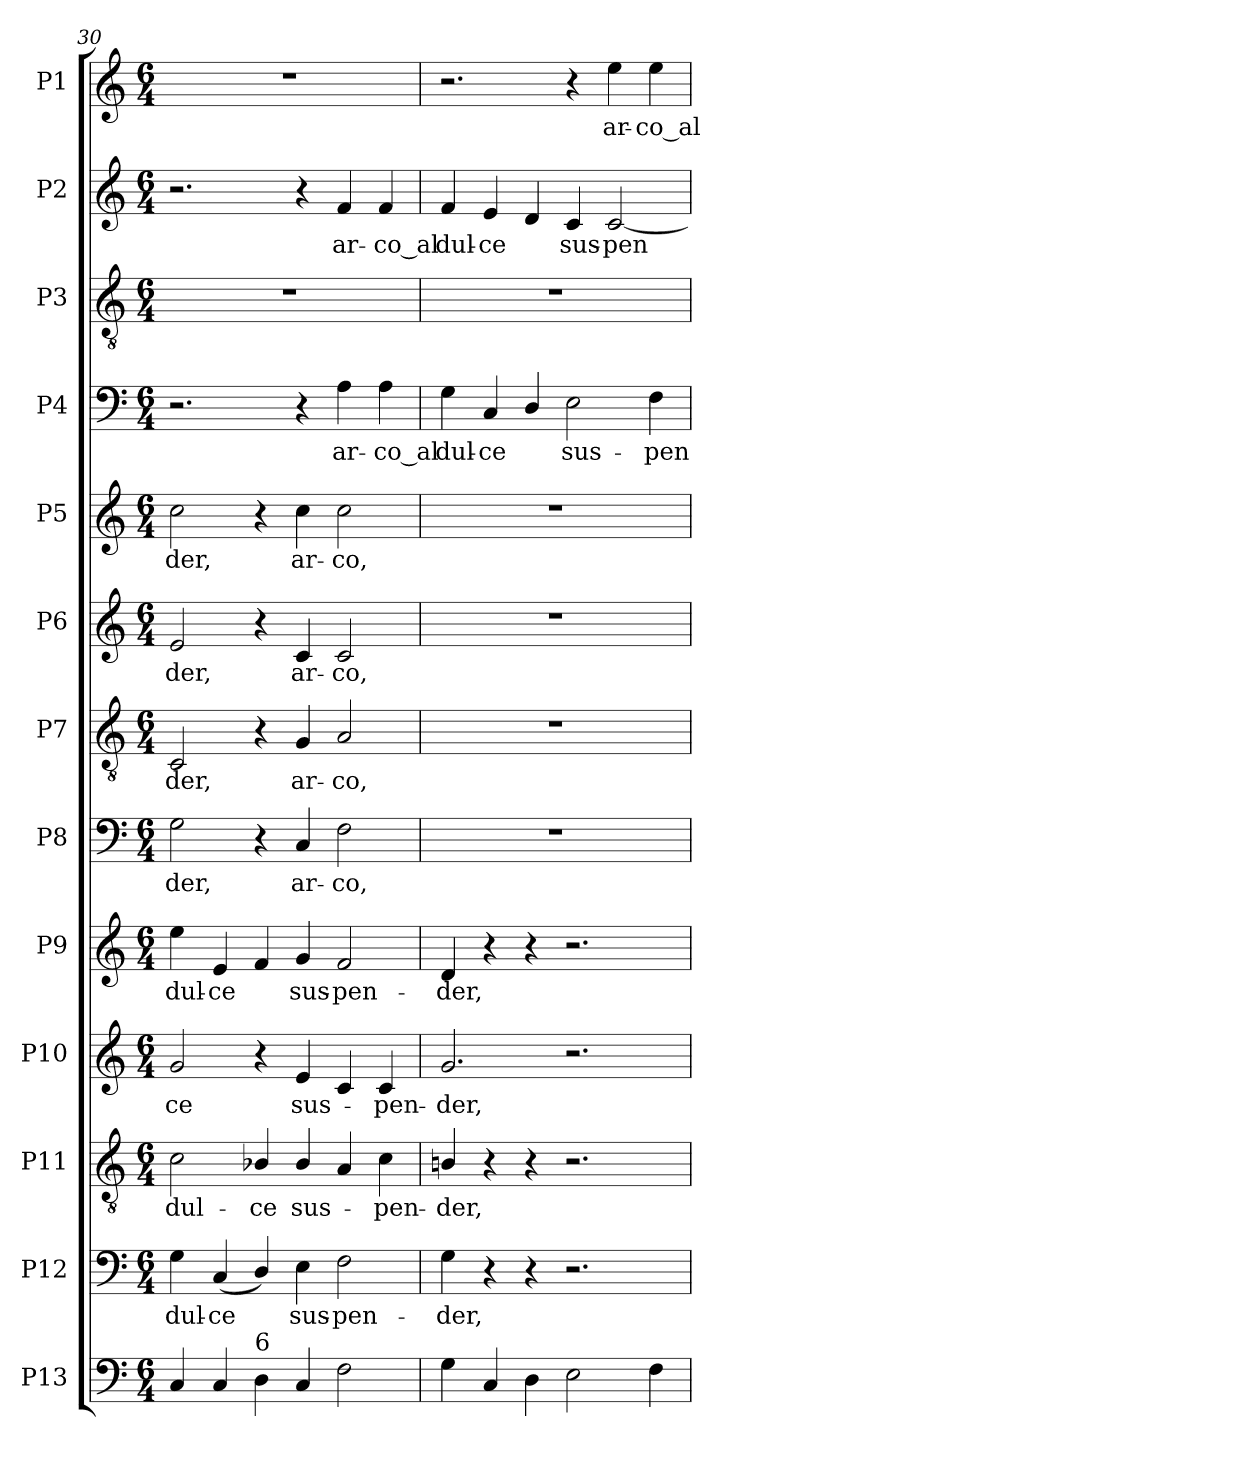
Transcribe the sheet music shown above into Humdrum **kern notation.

**kern	**kern	**text	**kern	**text	**kern	**text	**kern	**text	**kern	**text	**kern	**text	**kern	**text	**kern	**text	**kern	**text	**kern	**kern	**text	**kern	**text
*part13	*part12	*part12	*part11	*part11	*part10	*part10	*part9	*part9	*part8	*part8	*part7	*part7	*part6	*part6	*part5	*part5	*part4	*part4	*part3	*part2	*part2	*part1	*part1
*staff13	*staff12	*staff12	*staff11	*staff11	*staff10	*staff10	*staff9	*staff9	*staff8	*staff8	*staff7	*staff7	*staff6	*staff6	*staff5	*staff5	*staff4	*staff4	*staff3	*staff2	*staff2	*staff1	*staff1
*I"P13	*I"P12	*	*I"P11	*	*I"P10	*	*I"P9	*	*I"P8	*	*I"P7	*	*I"P6	*	*I"P5	*	*I"P4	*	*I"P3	*I"P2	*	*I"P1	*
*clefF4	*clefF4	*	*clefGv2	*	*clefG2	*	*clefG2	*	*clefF4	*	*clefGv2	*	*clefG2	*	*clefG2	*	*clefF4	*	*clefGv2	*clefG2	*	*clefG2	*
*	*	*	*ITrd7c12	*	*	*	*	*	*	*	*ITrd7c12	*	*	*	*	*	*	*	*ITrd7c12	*	*	*	*
*k[]	*k[]	*	*k[]	*	*k[]	*	*k[]	*	*k[]	*	*k[]	*	*k[]	*	*k[]	*	*k[]	*	*k[]	*k[]	*	*k[]	*
*C:	*C:	*	*C:	*	*C:	*	*C:	*	*C:	*	*C:	*	*C:	*	*C:	*	*C:	*	*C:	*C:	*	*C:	*
*M6/4	*M6/4	*	*M6/4	*	*M6/4	*	*M6/4	*	*M6/4	*	*M6/4	*	*M6/4	*	*M6/4	*	*M6/4	*	*M6/4	*M6/4	*	*M6/4	*
=30	=30	=30	=30	=30	=30	=30	=30	=30	=30	=30	=30	=30	=30	=30	=30	=30	=30	=30	=30	=30	=30	=30	=30
!	!	!LO:LY:b:color=#000000	!	!	!	!	!	!	!	!	!	!	!	!	!	!	!	!	!	!	!	!	!
!	!	!	!	!LO:LY:b:color=#000000	!	!	!	!	!	!	!	!	!	!	!	!	!	!	!	!	!	!	!
!	!	!	!	!	!	!LO:LY:b:color=#000000	!	!	!	!	!	!	!	!	!	!	!	!	!	!	!	!	!
!	!	!	!	!	!	!	!	!LO:LY:b:color=#000000	!	!	!	!	!	!	!	!	!	!	!	!	!	!	!
!	!	!	!	!	!	!	!	!	!	!LO:LY:b:color=#000000	!	!	!	!	!	!	!	!	!	!	!	!	!
!	!	!	!	!	!	!	!	!	!	!	!	!LO:LY:b:color=#000000	!	!	!	!	!	!	!	!	!	!	!
!	!	!	!	!	!	!	!	!	!	!	!	!	!	!LO:LY:b:color=#000000	!	!	!	!	!	!	!	!	!
!	!	!	!	!	!	!	!	!	!	!	!	!	!	!	!	!LO:LY:b:color=#000000	!	!	!LO:N:vis=1	!	!	!LO:N:vis=1	!
4Ci/	4Gi\	dul-	2Ci\	dul-	2gi/	-ce	4eei\	dul-	2Gi\	-der,	2CCi/	-der,	2ei/	-der,	2cci\	-der,	2.r	.	1.r	2.r	.	1.r	.
!	!	!LO:LY:b:color=#000000	!	!	!	!	!	!	!	!	!	!	!	!	!	!	!	!	!	!	!	!	!
!	!	!	!	!	!	!	!	!LO:LY:b:color=#000000	!	!	!	!	!	!	!	!	!	!	!	!	!	!	!
4Ci/	(4Ci/	-ce	.	.	.	.	4ei/	-ce	.	.	.	.	.	.	.	.	.	.	.	.	.	.	.
!LO:TX:a:t=6	!	!	!	!	!	!	!	!	!	!	!	!	!	!	!	!	!	!	!	!	!	!	!
!	!	!	!	!LO:LY:b:color=#000000	!	!	!	!	!	!	!	!	!	!	!	!	!	!	!	!	!	!	!
4Di\	4Di/)	.	4BB-Xi/	-ce	4r	.	4fi/	.	4r	.	4r	.	4r	.	4r	.	.	.	.	.	.	.	.
!	!	!LO:LY:b:color=#000000	!	!	!	!	!	!	!	!	!	!	!	!	!	!	!	!	!	!	!	!	!
!	!	!	!	!LO:LY:b:color=#000000	!	!	!	!	!	!	!	!	!	!	!	!	!	!	!	!	!	!	!
!	!	!	!	!	!	!LO:LY:b:color=#000000	!	!	!	!	!	!	!	!	!	!	!	!	!	!	!	!	!
!	!	!	!	!	!	!	!	!LO:LY:b:color=#000000	!	!	!	!	!	!	!	!	!	!	!	!	!	!	!
!	!	!	!	!	!	!	!	!	!	!LO:LY:b:color=#000000	!	!	!	!	!	!	!	!	!	!	!	!	!
!	!	!	!	!	!	!	!	!	!	!	!	!LO:LY:b:color=#000000	!	!	!	!	!	!	!	!	!	!	!
!	!	!	!	!	!	!	!	!	!	!	!	!	!	!LO:LY:b:color=#000000	!	!	!	!	!	!	!	!	!
!	!	!	!	!	!	!	!	!	!	!	!	!	!	!	!	!LO:LY:b:color=#000000	!	!	!	!	!	!	!
4Ci/	4Ei\	sus-	4BB-i/	sus-	4ei/	sus-	4gi/	sus-	4Ci/	ar-	4GGi/	ar-	4ci/	ar-	4cci\	ar-	4r	.	.	4r	.	.	.
!	!	!LO:LY:b:color=#000000	!	!	!	!	!	!	!	!	!	!	!	!	!	!	!	!	!	!	!	!	!
!	!	!	!	!	!	!	!	!LO:LY:b:color=#000000	!	!	!	!	!	!	!	!	!	!	!	!	!	!	!
!	!	!	!	!	!	!	!	!	!	!LO:LY:b:color=#000000	!	!	!	!	!	!	!	!	!	!	!	!	!
!	!	!	!	!	!	!	!	!	!	!	!	!LO:LY:b:color=#000000	!	!	!	!	!	!	!	!	!	!	!
!	!	!	!	!	!	!	!	!	!	!	!	!	!	!LO:LY:b:color=#000000	!	!	!	!	!	!	!	!	!
!	!	!	!	!	!	!	!	!	!	!	!	!	!	!	!	!LO:LY:b:color=#000000	!	!	!	!	!	!	!
!	!	!	!	!	!	!	!	!	!	!	!	!	!	!	!	!	!	!LO:LY:b:color=#000000	!	!	!	!	!
!	!	!	!	!	!	!	!	!	!	!	!	!	!	!	!	!	!	!	!	!	!LO:LY:b:color=#000000	!	!
2Fi\	2Fi\	-pen-	4AAi/	.	4ci/	.	2fi/	-pen-	2Fi\	-co,	2AAi/	-co,	2ci/	-co,	2cci\	-co,	4Ai\	ar-	.	4fi/	ar-	.	.
!	!	!	!	!LO:LY:b:color=#000000	!	!	!	!	!	!	!	!	!	!	!	!	!	!	!	!	!	!	!
!	!	!	!	!	!	!LO:LY:b:color=#000000	!	!	!	!	!	!	!	!	!	!	!	!	!	!	!	!	!
!	!	!	!	!	!	!	!	!	!	!	!	!	!	!	!	!	!	!LO:LY:b:color=#000000	!	!	!	!	!
!	!	!	!	!	!	!	!	!	!	!	!	!	!	!	!	!	!	!	!	!	!LO:LY:b:color=#000000	!	!
.	.	.	4Ci\	-pen-	4ci/	-pen-	.	.	.	.	.	.	.	.	.	.	4Ai\	-co_al	.	4fi/	-co_al	.	.
!!LO:PB:g=z
=31	=31	=31	=31	=31	=31	=31	=31	=31	=31	=31	=31	=31	=31	=31	=31	=31	=31	=31	=31	=31	=31	=31	=31
!	!	!LO:LY:b:color=#000000	!	!	!	!	!	!	!	!	!	!	!	!	!	!	!	!	!	!	!	!	!
!	!	!	!	!LO:LY:b:color=#000000	!	!	!	!	!	!	!	!	!	!	!	!	!	!	!	!	!	!	!
!	!	!	!	!	!	!LO:LY:b:color=#000000	!	!	!	!	!	!	!	!	!	!	!	!	!	!	!	!	!
!	!	!	!	!	!	!	!	!LO:LY:b:color=#000000	!LO:N:vis=1	!	!LO:N:vis=1	!	!LO:N:vis=1	!	!LO:N:vis=1	!	!	!	!	!	!	!	!
!	!	!	!	!	!	!	!	!	!	!	!	!	!	!	!	!	!	!LO:LY:b:color=#000000	!LO:N:vis=1	!	!	!	!
!	!	!	!	!	!	!	!	!	!	!	!	!	!	!	!	!	!	!	!	!	!LO:LY:b:color=#000000	!	!
4Gi\	4Gi\	-der,	4BBni/	-der,	2.gi/	-der,	4di/	-der,	1.r	.	1.r	.	1.r	.	1.r	.	4Gi\	dul-	1.r	4fi/	dul-	2.r	.
!	!	!	!	!	!	!	!	!	!	!	!	!	!	!	!	!	!	!LO:LY:b:color=#000000	!	!	!	!	!
!	!	!	!	!	!	!	!	!	!	!	!	!	!	!	!	!	!	!	!	!	!LO:LY:b:color=#000000	!	!
4Ci/	4r	.	4r	.	.	.	4r	.	.	.	.	.	.	.	.	.	4Ci/	-ce	.	4ei/	-ce	.	.
4Di\	4r	.	4r	.	.	.	4r	.	.	.	.	.	.	.	.	.	4Di/	.	.	4di/	.	.	.
!	!	!	!	!	!	!	!	!	!	!	!	!	!	!	!	!	!	!LO:LY:b:color=#000000	!	!	!	!	!
!	!	!	!	!	!	!	!	!	!	!	!	!	!	!	!	!	!	!	!	!	!LO:LY:b:color=#000000	!	!
2Ei\	2.r	.	2.r	.	2.r	.	2.r	.	.	.	.	.	.	.	.	.	2Ei\	sus-	.	4ci/	sus-	4r	.
!	!	!	!	!	!	!	!	!	!	!	!	!	!	!	!	!	!	!	!	!	!LO:LY:b:color=#000000	!	!
!	!	!	!	!	!	!	!	!	!	!	!	!	!	!	!	!	!	!	!	!	!	!	!LO:LY:b:color=#000000
.	.	.	.	.	.	.	.	.	.	.	.	.	.	.	.	.	.	.	.	[2ci/	-pen-	4eei\	ar-
!	!	!	!	!	!	!	!	!	!	!	!	!	!	!	!	!	!	!LO:LY:b:color=#000000	!	!	!	!	!
!	!	!	!	!	!	!	!	!	!	!	!	!	!	!	!	!	!	!	!	!	!	!	!LO:LY:b:color=#000000
4Fi\	.	.	.	.	.	.	.	.	.	.	.	.	.	.	.	.	4Fi\	-pen-	.	.	.	4eei\	-co_al
=	=	=	=	=	=	=	=	=	=	=	=	=	=	=	=	=	=	=	=	=	=	=	=
*-	*-	*-	*-	*-	*-	*-	*-	*-	*-	*-	*-	*-	*-	*-	*-	*-	*-	*-	*-	*-	*-	*-	*-
